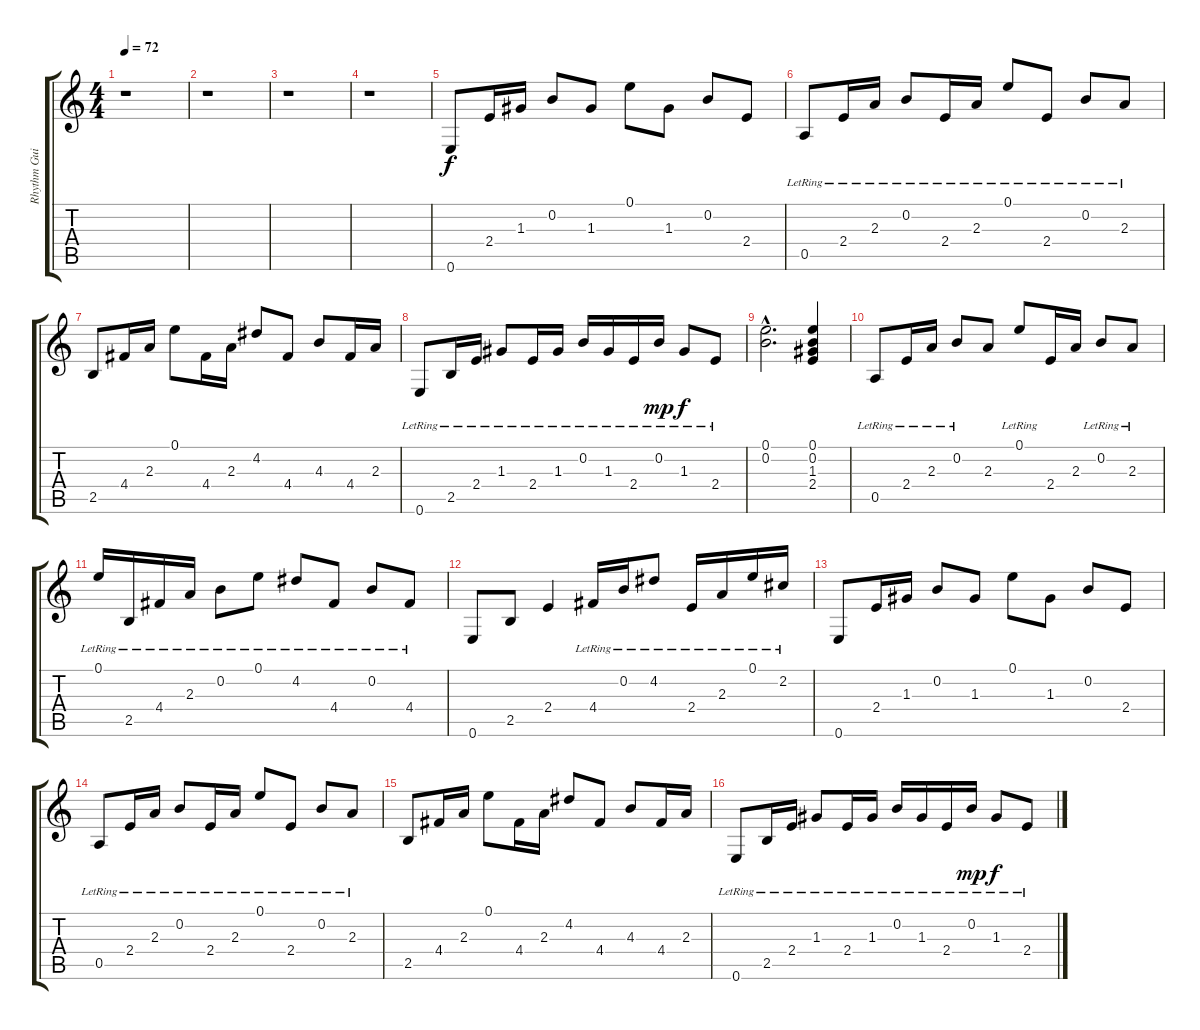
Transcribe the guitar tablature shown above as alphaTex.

\track ("Rhythm Guitar" "Rhythm Gui") {instrument acousticguitarnylon}
\staff {score tabs}
\tuning (E4 B3 G3 D3 A2 E2) {hide}
\ts (4 4)
\tempo 72
\clef g2
\ks c
r.1{dy f instrument acousticguitarnylon} |
r.1 |
r.1 |
r.1 |
0.6.8 2.4.16 1.3.16 0.2.8 1.3.8 0.1.8 1.3.8 0.2.8 2.4.8 |
0.5{lr}.8 2.4{lr}.16 2.3{lr}.16 0.2{lr}.8 2.4{lr}.16 2.3{lr}.16 0.1{lr}.8 2.4{lr}.8 0.2{lr}.8 2.3{lr}.8 |
2.5.8 4.4.16 2.3.16 0.1.8 4.4.16 2.3.16 4.2.8 4.4.8 4.3.8 4.4.16 2.3.16 |
0.6{lr}.8 2.5{lr}.16 2.4{lr}.16 1.3{lr}.8 2.4{lr}.16 1.3{lr}.16 0.2{lr}.16 1.3{lr}.16 2.4{lr}.16 0.2{lr}.16{dy mp} 1.3{lr}.8{dy f} 2.4{lr}.8 |
(0.1{hac} 0.2{hac}).2{d} (0.1 0.2 1.3 2.4).4 |
0.5{lr}.8 2.4{lr}.16 2.3{lr}.16 0.2{lr}.8 2.3.8 0.1{lr}.8 2.4.16 2.3.16 0.2{lr}.8 2.3{lr}.8 |
0.1{lr}.16 2.5{lr}.16 4.4{lr}.16 2.3{lr}.16 0.2{lr}.8 0.1{lr}.8 4.2{lr}.8 4.4{lr}.8 0.2{lr}.8 4.4{lr}.8 |
0.6.8 2.5.8 2.4.4 4.4{lr}.16 0.2{lr}.16 4.2{lr}.8 2.4{lr}.16 2.3{lr}.16 0.1{lr}.16 2.2{lr}.16 |
0.6.8 2.4.16 1.3.16 0.2.8 1.3.8 0.1.8 1.3.8 0.2.8 2.4.8 |
0.5{lr}.8 2.4{lr}.16 2.3{lr}.16 0.2{lr}.8 2.4{lr}.16 2.3{lr}.16 0.1{lr}.8 2.4{lr}.8 0.2{lr}.8 2.3{lr}.8 |
2.5.8 4.4.16 2.3.16 0.1.8 4.4.16 2.3.16 4.2.8 4.4.8 4.3.8 4.4.16 2.3.16 |
0.6{lr}.8 2.5{lr}.16 2.4{lr}.16 1.3{lr}.8 2.4{lr}.16 1.3{lr}.16 0.2{lr}.16 1.3{lr}.16 2.4{lr}.16 0.2{lr}.16{dy mp} 1.3{lr}.8{dy f} 2.4{lr}.8
